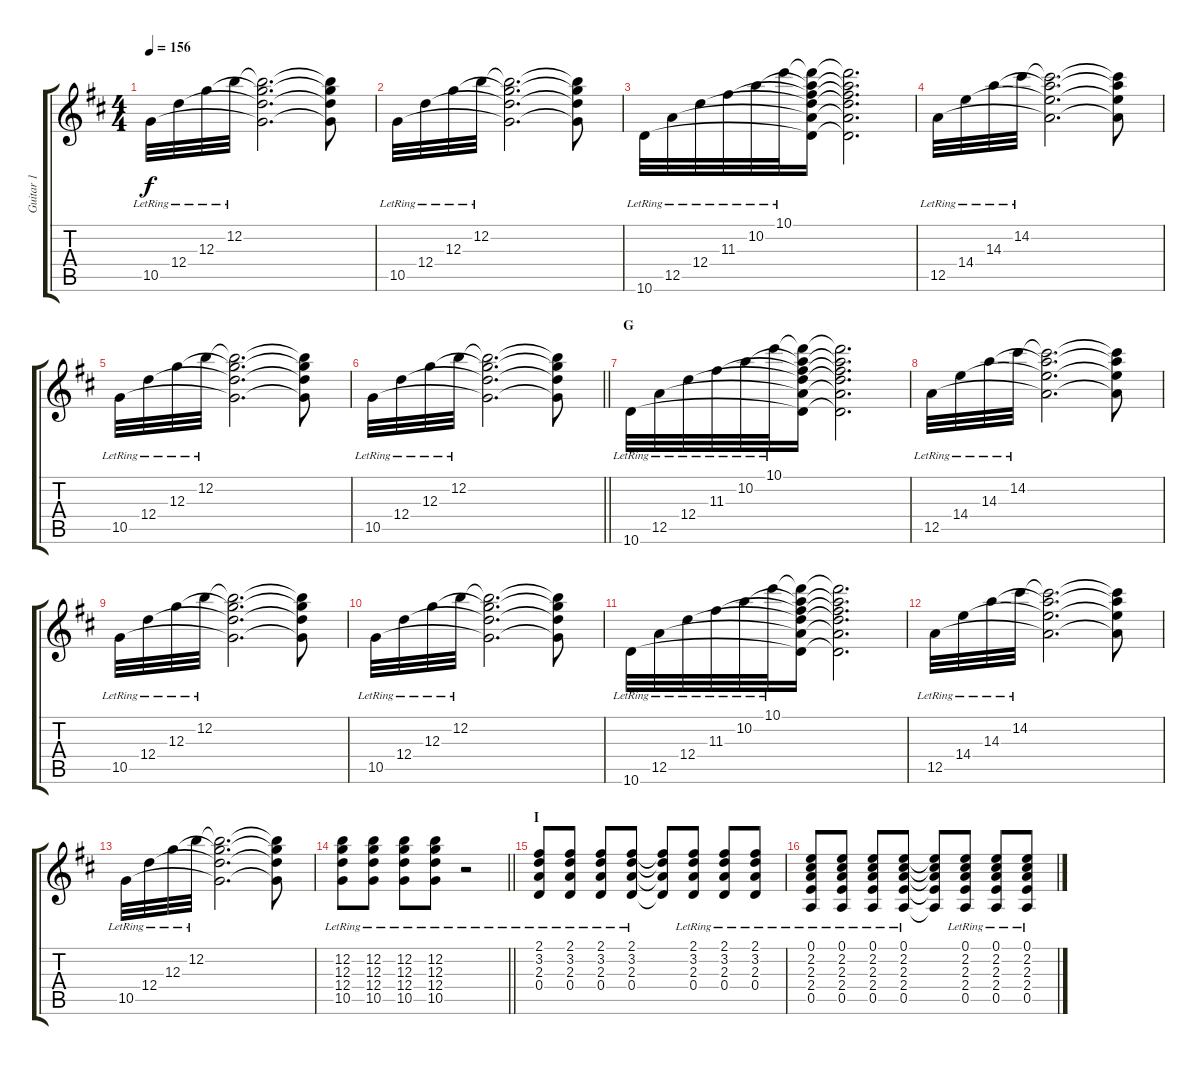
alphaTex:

\track ("Guitar 1" "Guitar 1") {instrument electricguitarjazz}
\staff {score tabs}
\tuning (E4 B3 G3 D3 A2 E2) {hide}
\ts (4 4)
\tempo 156
\clef g2
\ks d
10.5{lr}.32{dy f} 12.4{lr}.32 12.3{lr}.32 12.2{lr}.32 (12.2{t} 12.3{t} 12.4{t} 10.5{t}).2{d} (12.2{t} 12.3{t} 12.4{t} 10.5{t}).8 |
10.5{lr}.32 12.4{lr}.32 12.3{lr}.32 12.2{lr}.32 (12.2{t} 12.3{t} 12.4{t} 10.5{t}).2{d} (12.2{t} 12.3{t} 12.4{t} 10.5{t}).8 |
10.6{lr}.32{instrument electricguitarjazz} 12.5{lr}.32 12.4{lr}.32 11.3{lr}.32 10.2{lr}.32 10.1{lr}.32 (10.1{t} 10.2{t} 11.3{t} 12.4{t} 12.5{t} 10.6{t}).16 (10.1{t} 10.2{t} 11.3{t} 12.4{t} 12.5{t} 10.6{t}).2{d} |
12.5{lr}.32 14.4{lr}.32 14.3{lr}.32 14.2{lr}.32 (14.2{t} 14.3{t} 14.4{t} 12.5{t}).2{d} (14.2{t} 14.3{t} 14.4{t} 12.5{t}).8 |
10.5{lr}.32 12.4{lr}.32 12.3{lr}.32 12.2{lr}.32 (12.2{t} 12.3{t} 12.4{t} 10.5{t}).2{d} (12.2{t} 12.3{t} 12.4{t} 10.5{t}).8 |
\barLineRight lightlight
10.5{lr}.32 12.4{lr}.32 12.3{lr}.32 12.2{lr}.32 (12.2{t} 12.3{t} 12.4{t} 10.5{t}).2{d} (12.2{t} 12.3{t} 12.4{t} 10.5{t}).8 |
\section ("" "G")
10.6{lr}.32{instrument electricguitarjazz} 12.5{lr}.32 12.4{lr}.32 11.3{lr}.32 10.2{lr}.32 10.1{lr}.32 (10.1{t} 10.2{t} 11.3{t} 12.4{t} 12.5{t} 10.6{t}).16 (10.1{t} 10.2{t} 11.3{t} 12.4{t} 12.5{t} 10.6{t}).2{d} |
12.5{lr}.32 14.4{lr}.32 14.3{lr}.32 14.2{lr}.32 (14.2{t} 14.3{t} 14.4{t} 12.5{t}).2{d} (14.2{t} 14.3{t} 14.4{t} 12.5{t}).8 |
10.5{lr}.32 12.4{lr}.32 12.3{lr}.32 12.2{lr}.32 (12.2{t} 12.3{t} 12.4{t} 10.5{t}).2{d} (12.2{t} 12.3{t} 12.4{t} 10.5{t}).8 |
10.5{lr}.32 12.4{lr}.32 12.3{lr}.32 12.2{lr}.32 (12.2{t} 12.3{t} 12.4{t} 10.5{t}).2{d} (12.2{t} 12.3{t} 12.4{t} 10.5{t}).8 |
10.6{lr}.32{instrument electricguitarjazz} 12.5{lr}.32 12.4{lr}.32 11.3{lr}.32 10.2{lr}.32 10.1{lr}.32 (10.1{t} 10.2{t} 11.3{t} 12.4{t} 12.5{t} 10.6{t}).16 (10.1{t} 10.2{t} 11.3{t} 12.4{t} 12.5{t} 10.6{t}).2{d} |
12.5{lr}.32 14.4{lr}.32 14.3{lr}.32 14.2{lr}.32 (14.2{t} 14.3{t} 14.4{t} 12.5{t}).2{d} (14.2{t} 14.3{t} 14.4{t} 12.5{t}).8 |
10.5{lr}.32 12.4{lr}.32 12.3{lr}.32 12.2{lr}.32 (12.2{t} 12.3{t} 12.4{t} 10.5{t}).2{d} (12.2{t} 12.3{t} 12.4{t} 10.5{t}).8 |
\barLineRight lightlight
(12.2{lr} 12.3{lr} 12.4{lr} 10.5{lr}).8 (12.2{lr} 12.3{lr} 12.4{lr} 10.5{lr}).8 (12.2{lr} 12.3{lr} 12.4{lr} 10.5{lr}).8 (12.2{lr} 12.3{lr} 12.4{lr} 10.5{lr}).8 r.2 |
\section ("" "I")
(2.1{lr} 3.2{lr} 2.3{lr} 0.4{lr}).8 (2.1{lr} 3.2{lr} 2.3{lr} 0.4{lr}).8 (2.1{lr} 3.2{lr} 2.3{lr} 0.4{lr}).8 (2.1{lr} 3.2{lr} 2.3{lr} 0.4{lr}).8 (2.1{t} 3.2{t} 2.3{t} 0.4{t}).8 (2.1{lr} 3.2{lr} 2.3{lr} 0.4{lr}).8 (2.1{lr} 3.2{lr} 2.3{lr} 0.4{lr}).8 (2.1{lr} 3.2{lr} 2.3{lr} 0.4{lr}).8 |
(0.1{lr} 2.2{lr} 2.3{lr} 2.4{lr} 0.5{lr}).8 (0.1{lr} 2.2{lr} 2.3{lr} 2.4{lr} 0.5{lr}).8 (0.1{lr} 2.2{lr} 2.3{lr} 2.4{lr} 0.5{lr}).8 (0.1{lr} 2.2{lr} 2.3{lr} 2.4{lr} 0.5{lr}).8 (0.1{t} 2.2{t} 2.3{t} 2.4{t} 0.5{t}).8 (0.1{lr} 2.2{lr} 2.3{lr} 2.4{lr} 0.5{lr}).8 (0.1{lr} 2.2{lr} 2.3{lr} 2.4{lr} 0.5{lr}).8 (0.1{lr} 2.2{lr} 2.3{lr} 2.4{lr} 0.5{lr}).8
